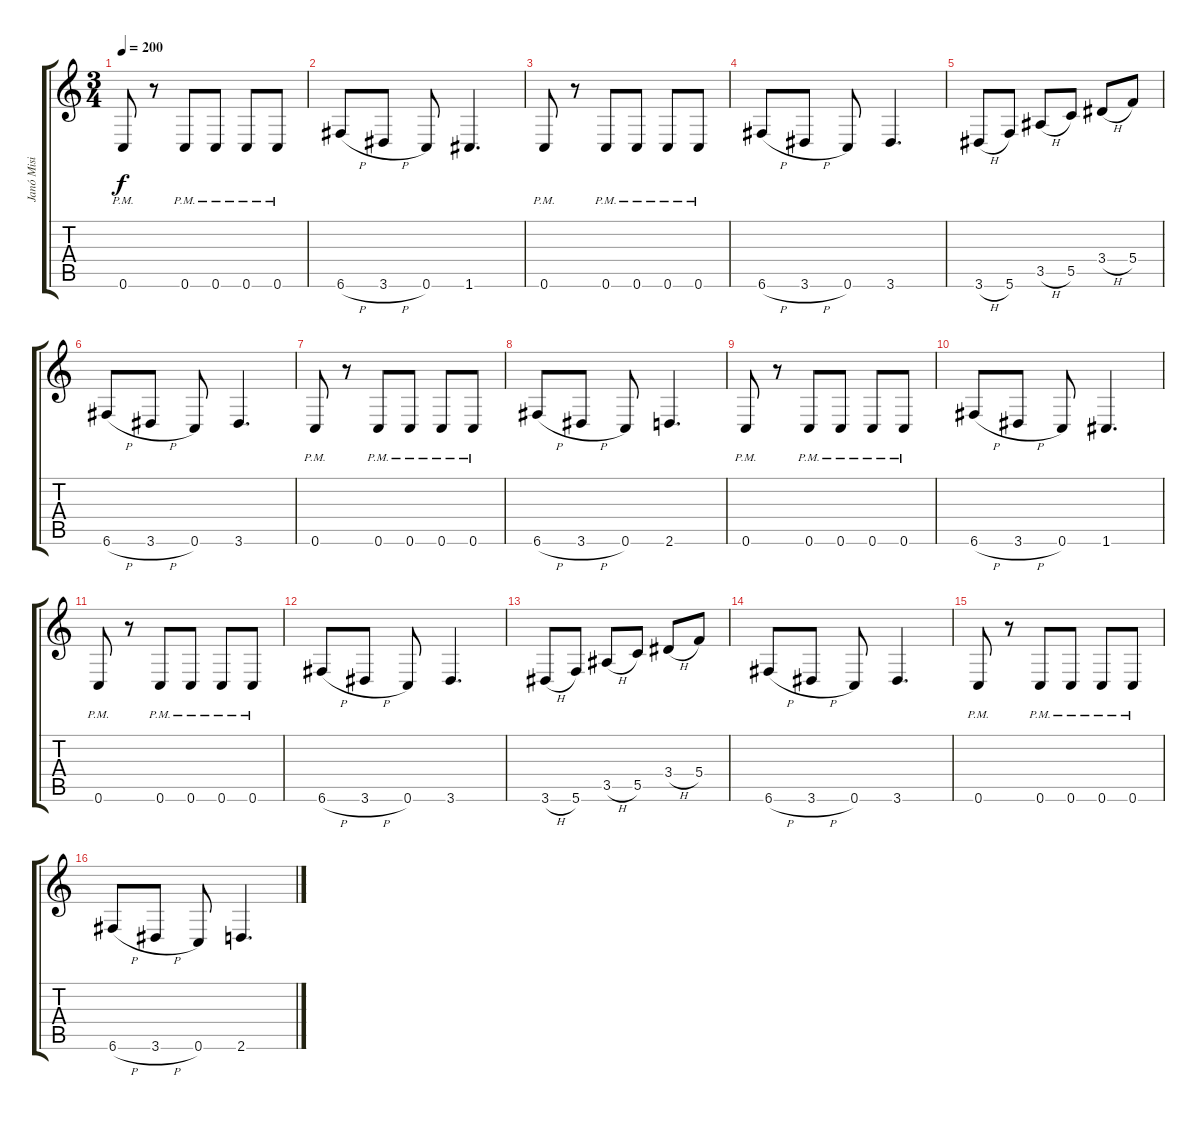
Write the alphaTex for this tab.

\track ("Janó Misi" "Janó Misi") {instrument distortionguitar}
\staff {score tabs}
\tuning (D4 A3 F3 C3 G2 C2) {hide}
\ts (3 4)
\tempo 200
\clef g2
\ks c
0.6{pm}.8{dy f} r.8 0.6{pm}.8 0.6{pm}.8 0.6{pm}.8 0.6{pm}.8 |
6.6{h}.8 3.6{h}.8 0.6.8 1.6.4{d} |
0.6{pm}.8 r.8 0.6{pm}.8 0.6{pm}.8 0.6{pm}.8 0.6{pm}.8 |
6.6{h}.8 3.6{h}.8 0.6.8 3.6.4{d} |
3.6{h}.8 5.6.8 3.5{h}.8 5.5.8 3.4{h}.8 5.4.8 |
6.6{h}.8 3.6{h}.8 0.6.8 3.6.4{d} |
0.6{pm}.8 r.8 0.6{pm}.8 0.6{pm}.8 0.6{pm}.8 0.6{pm}.8 |
6.6{h}.8 3.6{h}.8 0.6.8 2.6.4{d} |
0.6{pm}.8 r.8 0.6{pm}.8 0.6{pm}.8 0.6{pm}.8 0.6{pm}.8 |
6.6{h}.8 3.6{h}.8 0.6.8 1.6.4{d} |
0.6{pm}.8 r.8 0.6{pm}.8 0.6{pm}.8 0.6{pm}.8 0.6{pm}.8 |
6.6{h}.8 3.6{h}.8 0.6.8 3.6.4{d} |
3.6{h}.8 5.6.8 3.5{h}.8 5.5.8 3.4{h}.8 5.4.8 |
6.6{h}.8 3.6{h}.8 0.6.8 3.6.4{d} |
0.6{pm}.8 r.8 0.6{pm}.8 0.6{pm}.8 0.6{pm}.8 0.6{pm}.8 |
6.6{h}.8 3.6{h}.8 0.6.8 2.6.4{d}
